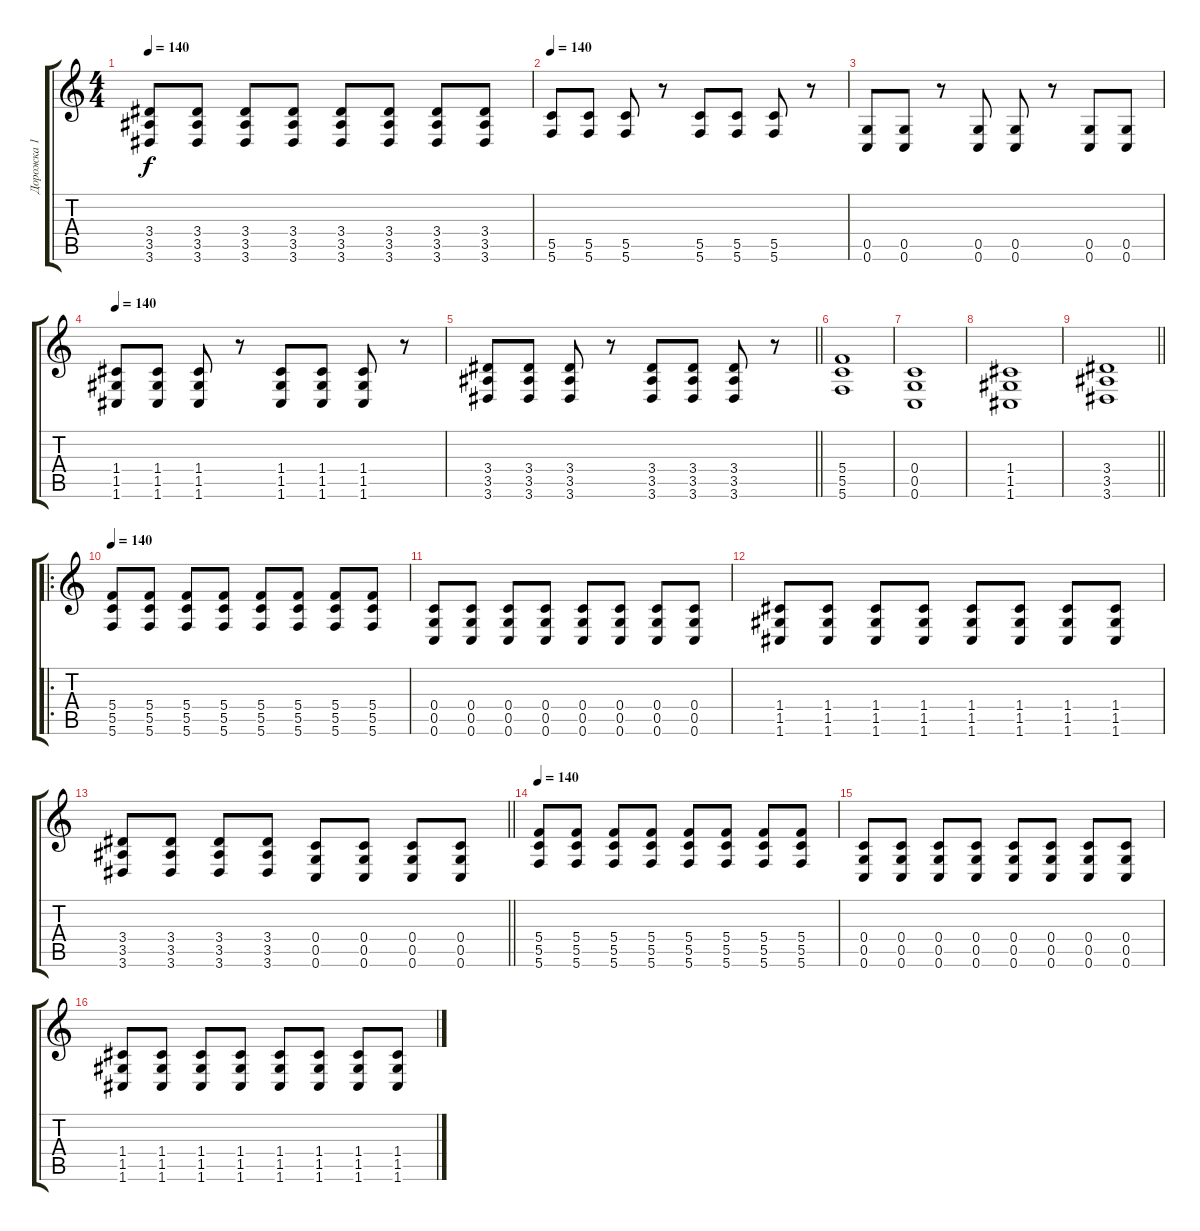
\track ("Дорожка 1" "Дорожка 1") {instrument distortionguitar}
\staff {score tabs}
\tuning (D4 A3 F3 C3 G2 C2) {hide}
\ts (4 4)
\tempo 140
\clef g2
\ks c
(3.4 3.5 3.6).8{dy f} (3.4 3.5 3.6).8 (3.4 3.5 3.6).8 (3.4 3.5 3.6).8 (3.4 3.5 3.6).8 (3.4 3.5 3.6).8 (3.4 3.5 3.6).8 (3.4 3.5 3.6).8 |
\tempo 140
(5.5 5.6).8 (5.5 5.6).8 (5.5 5.6).8 r.8 (5.5 5.6).8 (5.5 5.6).8 (5.5 5.6).8 r.8 |
(0.5 0.6).8 (0.5 0.6).8 r.8 (0.5 0.6).8 (0.5 0.6).8 r.8 (0.5 0.6).8 (0.5 0.6).8 |
\tempo 140
(1.4 1.5 1.6).8 (1.4 1.5 1.6).8 (1.4 1.5 1.6).8 r.8 (1.4 1.5 1.6).8 (1.4 1.5 1.6).8 (1.4 1.5 1.6).8 r.8 |
\barLineRight lightlight
(3.4 3.5 3.6).8 (3.4 3.5 3.6).8 (3.4 3.5 3.6).8 r.8 (3.4 3.5 3.6).8 (3.4 3.5 3.6).8 (3.4 3.5 3.6).8 r.8 |
(5.4 5.5 5.6).1{volume 11} |
(0.4 0.5 0.6).1{volume 11} |
(1.4 1.5 1.6).1{volume 11} |
\barLineRight lightlight
(3.4 3.5 3.6).1{volume 11} |
\ro
\tempo 140
(5.4 5.5 5.6).8 (5.4 5.5 5.6).8 (5.4 5.5 5.6).8 (5.4 5.5 5.6).8 (5.4 5.5 5.6).8 (5.4 5.5 5.6).8 (5.4 5.5 5.6).8 (5.4 5.5 5.6).8 |
(0.4 0.5 0.6).8 (0.4 0.5 0.6).8 (0.4 0.5 0.6).8 (0.4 0.5 0.6).8 (0.4 0.5 0.6).8 (0.4 0.5 0.6).8 (0.4 0.5 0.6).8 (0.4 0.5 0.6).8 |
(1.4 1.5 1.6).8 (1.4 1.5 1.6).8 (1.4 1.5 1.6).8 (1.4 1.5 1.6).8 (1.4 1.5 1.6).8 (1.4 1.5 1.6).8 (1.4 1.5 1.6).8 (1.4 1.5 1.6).8 |
\barLineRight lightlight
(3.4 3.5 3.6).8 (3.4 3.5 3.6).8 (3.4 3.5 3.6).8 (3.4 3.5 3.6).8 (0.4 0.5 0.6).8 (0.4 0.5 0.6).8 (0.4 0.5 0.6).8 (0.4 0.5 0.6).8 |
\tempo 140
(5.4 5.5 5.6).8 (5.4 5.5 5.6).8 (5.4 5.5 5.6).8 (5.4 5.5 5.6).8 (5.4 5.5 5.6).8 (5.4 5.5 5.6).8 (5.4 5.5 5.6).8 (5.4 5.5 5.6).8 |
(0.4 0.5 0.6).8 (0.4 0.5 0.6).8 (0.4 0.5 0.6).8 (0.4 0.5 0.6).8 (0.4 0.5 0.6).8 (0.4 0.5 0.6).8 (0.4 0.5 0.6).8 (0.4 0.5 0.6).8 |
(1.4 1.5 1.6).8 (1.4 1.5 1.6).8 (1.4 1.5 1.6).8 (1.4 1.5 1.6).8 (1.4 1.5 1.6).8 (1.4 1.5 1.6).8 (1.4 1.5 1.6).8 (1.4 1.5 1.6).8
